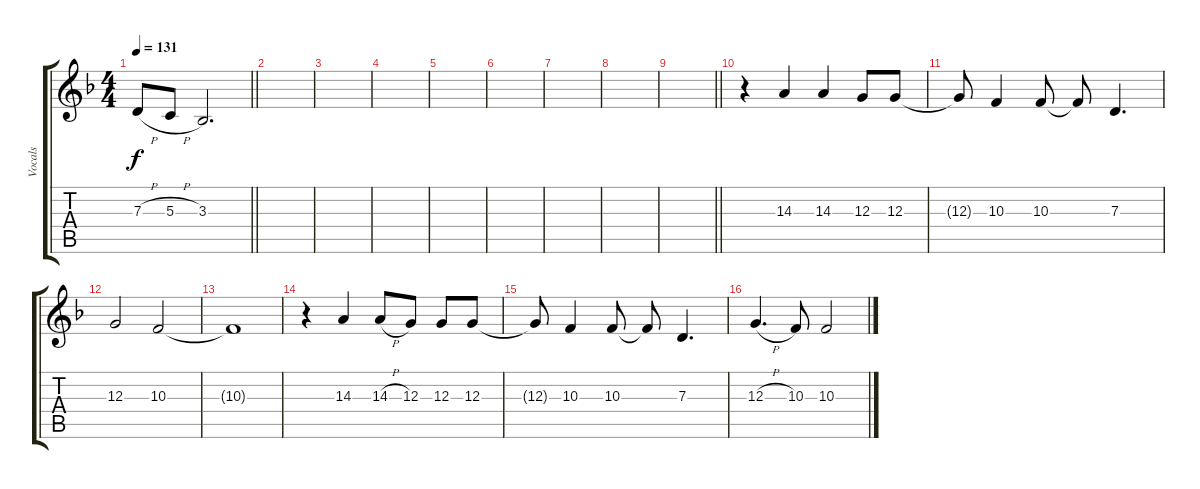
\track ("Vocals" "Vocals") {instrument violin}
\staff {score tabs}
\tuning (E4 B3 G3 D3 A2 E2) {hide}
\ts (4 4)
\tempo 131
\clef g2
\barLineRight lightlight
\ks f
7.3{h}.8{dy f} 5.3{h}.8 3.3.2{d} |
|
|
|
|
|
|
|
\barLineRight lightlight
|
r.4 14.3.4 14.3.4 12.3.8 12.3.8 |
12.3{t}.8 10.3.4 10.3.8 10.3{t}.8 7.3.4{d} |
12.3.2 10.3.2 |
10.3{t}.1 |
r.4 14.3.4 14.3{h}.8 12.3.8 12.3.8 12.3.8 |
12.3{t}.8 10.3.4 10.3.8 10.3{t}.8 7.3.4{d} |
12.3{h}.4{d} 10.3.8 10.3.2
